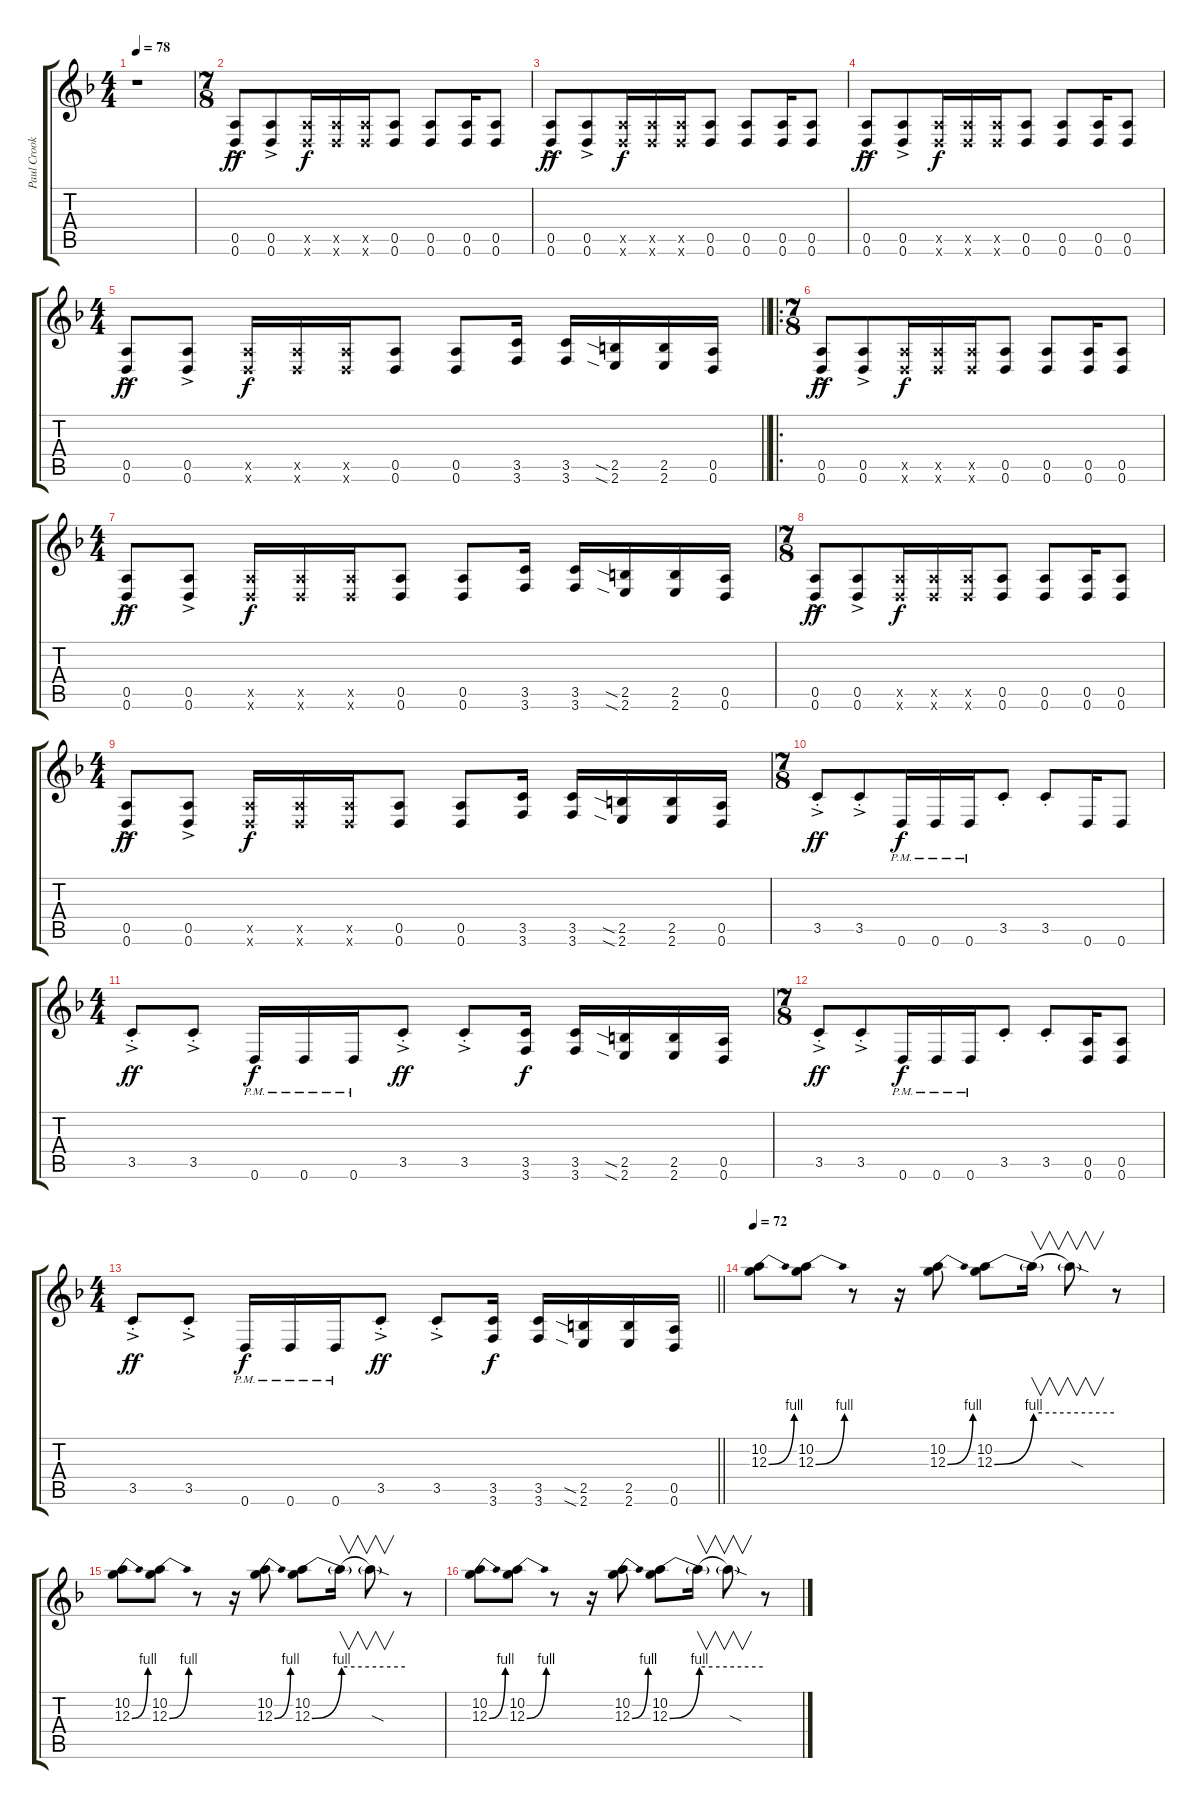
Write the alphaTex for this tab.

\track ("Paul Crook" "Paul Crook") {instrument distortionguitar}
\staff {score tabs}
\tuning (E4 B3 G3 D3 A2 D2) {hide}
\ts (4 4)
\tempo 78
\clef g2
\ks f
r.1{dy ff instrument distortionguitar} |
\ts (7 8)
(0.5{ac} 0.6{ac}).8 (0.5{ac} 0.6{ac}).8 (0.5{x} 0.6{x}).16{dy f} (0.5{x} 0.6{x}).16 (0.5{x} 0.6{x}).16 (0.5 0.6).8 (0.5 0.6).8 (0.5 0.6).16 (0.5 0.6).8 |
(0.5{ac} 0.6{ac}).8{dy ff} (0.5{ac} 0.6{ac}).8 (0.5{x} 0.6{x}).16{dy f} (0.5{x} 0.6{x}).16 (0.5{x} 0.6{x}).16 (0.5 0.6).8 (0.5 0.6).8 (0.5 0.6).16 (0.5 0.6).8 |
(0.5{ac} 0.6{ac}).8{dy ff} (0.5{ac} 0.6{ac}).8 (0.5{x} 0.6{x}).16{dy f} (0.5{x} 0.6{x}).16 (0.5{x} 0.6{x}).16 (0.5 0.6).8 (0.5 0.6).8 (0.5 0.6).16 (0.5 0.6).8 |
\ts (4 4)
\barLineRight lightlight
(0.5{ac} 0.6{ac}).8{dy ff} (0.5{ac} 0.6{ac}).8 (0.5{x} 0.6{x}).16{dy f} (0.5{x} 0.6{x}).16 (0.5{x} 0.6{x}).16 (0.5 0.6).8 (0.5 0.6).8 (3.5 3.6).16 (3.5 3.6).16 (2.5{sia} 2.6{sia}).16 (2.5 2.6).16 (0.5 0.6).16 |
\ro
\ts (7 8)
(0.5{ac} 0.6{ac}).8{dy ff} (0.5{ac} 0.6{ac}).8 (0.5{x} 0.6{x}).16{dy f} (0.5{x} 0.6{x}).16 (0.5{x} 0.6{x}).16 (0.5 0.6).8 (0.5 0.6).8 (0.5 0.6).16 (0.5 0.6).8 |
\ts (4 4)
(0.5{ac} 0.6{ac}).8{dy ff} (0.5{ac} 0.6{ac}).8 (0.5{x} 0.6{x}).16{dy f} (0.5{x} 0.6{x}).16 (0.5{x} 0.6{x}).16 (0.5 0.6).8 (0.5 0.6).8 (3.5 3.6).16 (3.5 3.6).16 (2.5{sia} 2.6{sia}).16 (2.5 2.6).16 (0.5 0.6).16 |
\ts (7 8)
(0.5{ac} 0.6{ac}).8{dy ff} (0.5{ac} 0.6{ac}).8 (0.5{x} 0.6{x}).16{dy f} (0.5{x} 0.6{x}).16 (0.5{x} 0.6{x}).16 (0.5 0.6).8 (0.5 0.6).8 (0.5 0.6).16 (0.5 0.6).8 |
\ts (4 4)
(0.5{ac} 0.6{ac}).8{dy ff} (0.5{ac} 0.6{ac}).8 (0.5{x} 0.6{x}).16{dy f} (0.5{x} 0.6{x}).16 (0.5{x} 0.6{x}).16 (0.5 0.6).8 (0.5 0.6).8 (3.5 3.6).16 (3.5 3.6).16 (2.5{sia} 2.6{sia}).16 (2.5 2.6).16 (0.5 0.6).16 |
\ts (7 8)
3.5{ac st}.8{dy ff} 3.5{ac st}.8 0.6{pm}.16{dy f} 0.6{pm}.16 0.6{pm}.16 3.5{st}.8 3.5{st}.8 0.6.16 0.6.8 |
\ts (4 4)
3.5{ac st}.8{dy ff} 3.5{ac st}.8 0.6{pm}.16{dy f} 0.6{pm}.16 0.6{pm}.16 3.5{ac st}.8{dy ff} 3.5{ac st}.8 (3.5 3.6).16{dy f} (3.5 3.6).16 (2.5{sia} 2.6{sia}).16 (2.5 2.6).16 (0.5 0.6).16 |
\ts (7 8)
3.5{ac st}.8{dy ff} 3.5{ac st}.8 0.6{pm}.16{dy f} 0.6{pm}.16 0.6{pm}.16 3.5{st}.8 3.5{st}.8 (0.5 0.6).16 (0.5 0.6).8 |
\ts (4 4)
\barLineRight lightlight
3.5{ac st}.8{dy ff} 3.5{ac st}.8 0.6{pm}.16{dy f} 0.6{pm}.16 0.6{pm}.16 3.5{ac st}.8{dy ff} 3.5{ac st}.8 (3.5 3.6).16{dy f} (3.5 3.6).16 (2.5{sia} 2.6{sia}).16 (2.5 2.6).16 (0.5 0.6).16 |
\tempo 72
(10.2 12.3{be (bend 0 0 60 4)}).8 (10.2 12.3{be (bend 0 0 60 4)}).8 r.8 r.16 (10.2 12.3{be (bend 0 0 60 4)}).8 (10.2 12.3{be (bend 0 0 60 4)}).8 12.3{be (hold 0 4 60 4) t}.16{v} 12.3{sod t}.8{v} r.8 |
(10.2 12.3{be (bend 0 0 60 4)}).8 (10.2 12.3{be (bend 0 0 60 4)}).8 r.8 r.16 (10.2 12.3{be (bend 0 0 60 4)}).8 (10.2 12.3{be (bend 0 0 60 4)}).8 12.3{be (hold 0 4 60 4) t}.16{v} 12.3{sod t}.8{v} r.8 |
(10.2 12.3{be (bend 0 0 60 4)}).8 (10.2 12.3{be (bend 0 0 60 4)}).8 r.8 r.16 (10.2 12.3{be (bend 0 0 60 4)}).8 (10.2 12.3{be (bend 0 0 60 4)}).8 12.3{be (hold 0 4 60 4) t}.16{v} 12.3{sod t}.8{v} r.8
